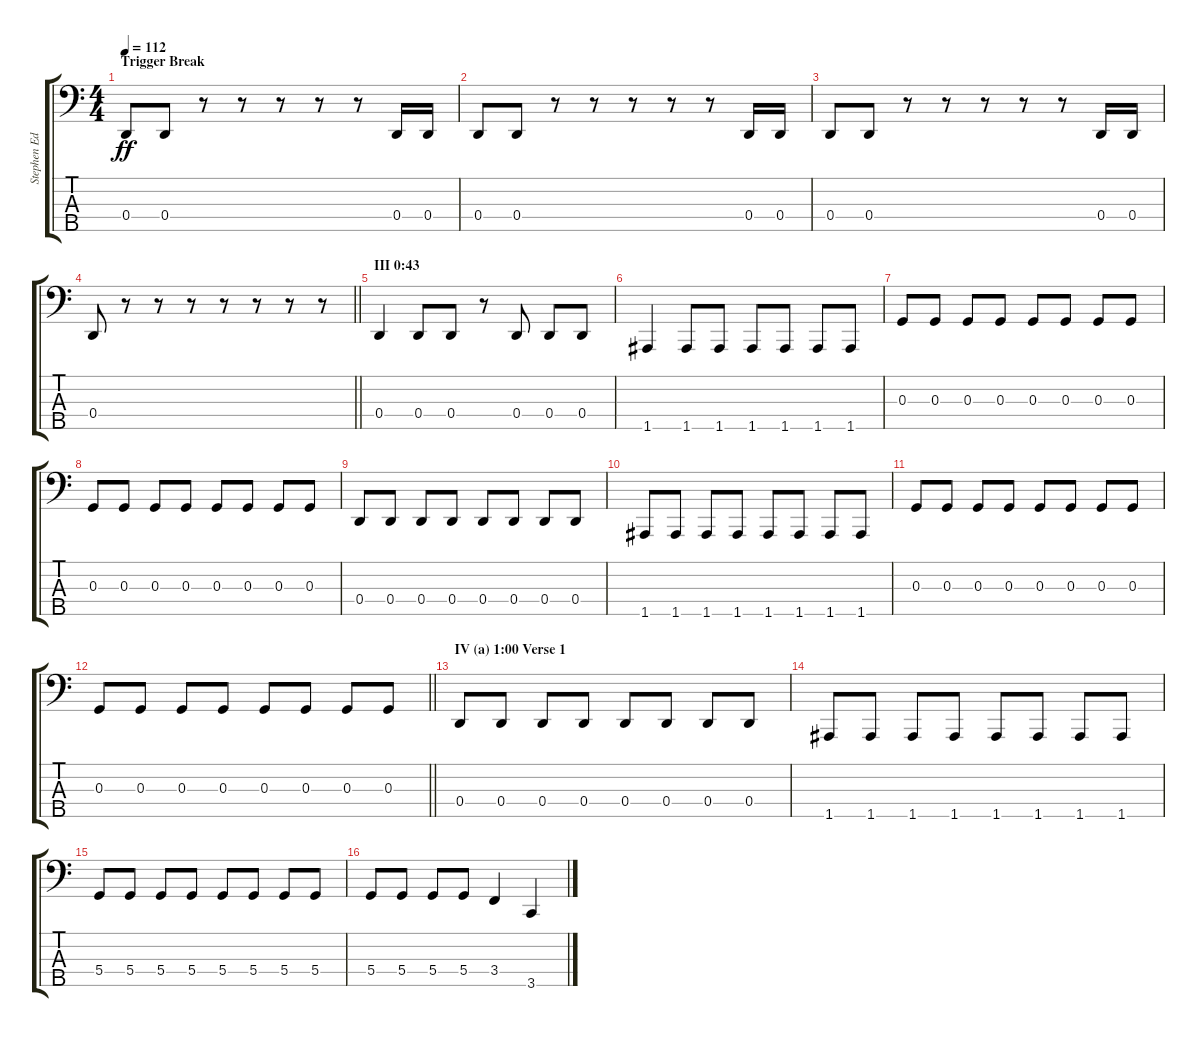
\track ("Stephen Edmondson (Bass Guitar)" "Stephen Ed") {instrument electricbasspick}
\staff {score tabs}
\tuning (F2 C2 G1 D1 A0) {hide}
\ts (4 4)
\section ("" "Trigger Break")
\tempo 112
\clef f4
\ks c
0.4.8{dy ff} 0.4.8 r.8 r.8 r.8 r.8 r.8 0.4.16 0.4.16 |
0.4.8 0.4.8 r.8 r.8 r.8 r.8 r.8 0.4.16 0.4.16 |
0.4.8 0.4.8 r.8 r.8 r.8 r.8 r.8 0.4.16 0.4.16 |
\barLineRight lightlight
0.4.8 r.8 r.8 r.8 r.8 r.8 r.8 r.8 |
\section ("" "III 0:43")
0.4.4 0.4.8 0.4.8 r.8 0.4.8 0.4.8 0.4.8 |
1.5.4 1.5.8 1.5.8 1.5.8 1.5.8 1.5.8 1.5.8 |
0.3.8 0.3.8 0.3.8 0.3.8 0.3.8 0.3.8 0.3.8 0.3.8 |
0.3.8 0.3.8 0.3.8 0.3.8 0.3.8 0.3.8 0.3.8 0.3.8 |
0.4.8 0.4.8 0.4.8 0.4.8 0.4.8 0.4.8 0.4.8 0.4.8 |
1.5.8 1.5.8 1.5.8 1.5.8 1.5.8 1.5.8 1.5.8 1.5.8 |
0.3.8 0.3.8 0.3.8 0.3.8 0.3.8 0.3.8 0.3.8 0.3.8 |
\barLineRight lightlight
0.3.8 0.3.8 0.3.8 0.3.8 0.3.8 0.3.8 0.3.8 0.3.8 |
\section ("" "IV (a) 1:00 Verse 1")
0.4.8 0.4.8 0.4.8 0.4.8 0.4.8 0.4.8 0.4.8 0.4.8 |
1.5.8 1.5.8 1.5.8 1.5.8 1.5.8 1.5.8 1.5.8 1.5.8 |
5.4.8 5.4.8 5.4.8 5.4.8 5.4.8 5.4.8 5.4.8 5.4.8 |
5.4.8 5.4.8 5.4.8 5.4.8 3.4.4 3.5.4
